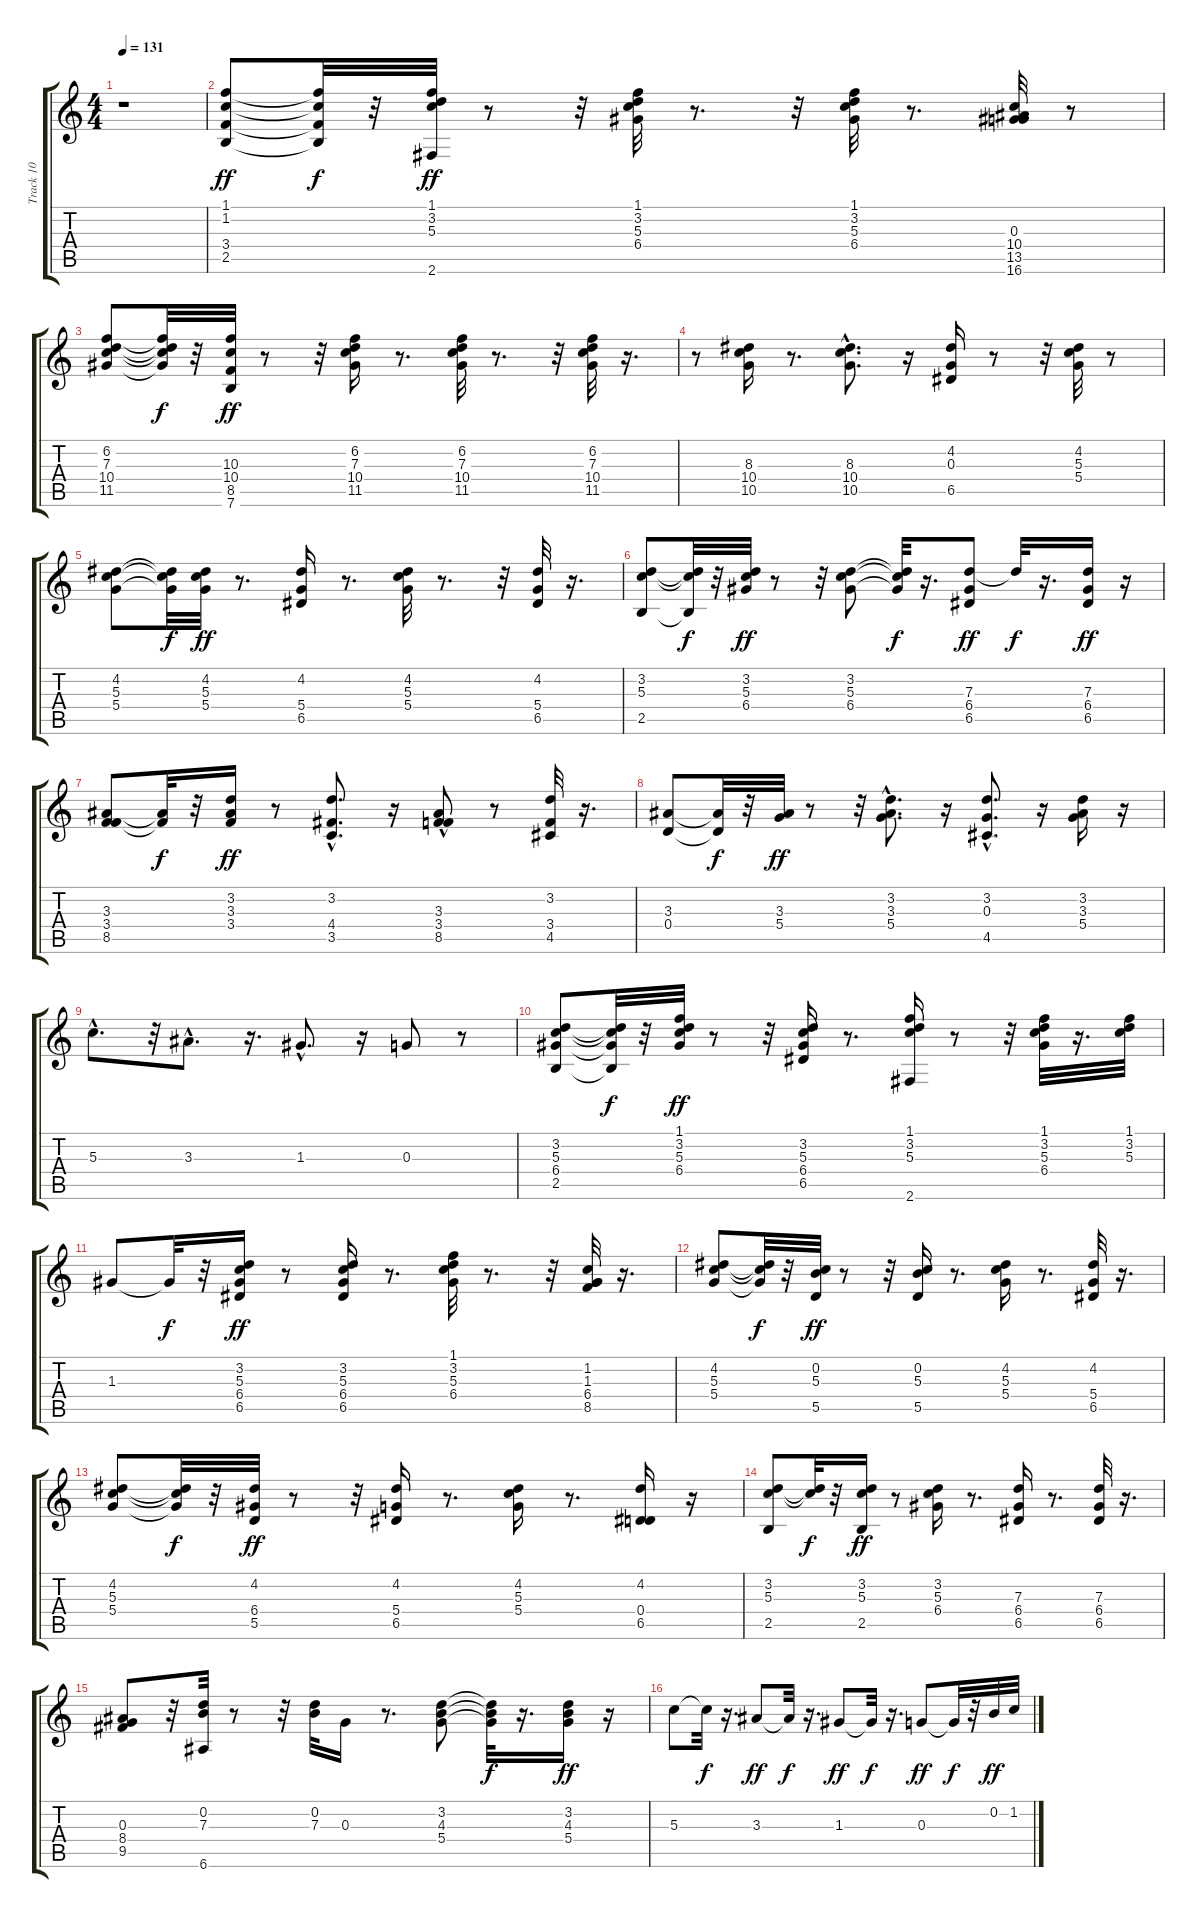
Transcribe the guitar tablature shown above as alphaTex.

\track ("Track 10" "Track 10") {instrument acousticguitarsteel}
\staff {score tabs}
\tuning (E4 B3 G3 D3 A2 E2) {hide}
\ts (4 4)
\tempo 131
\clef g2
\ks c
r.1{dy ff} |
(1.1 1.2 3.4 2.5).8 (1.1{t} 1.2{t} 3.4{t} 2.5{t}).32{dy f} r.32 (1.1 3.2 5.3 2.6).32{dy ff} r.8 r.32 (1.1 3.2 5.3 6.4).32 r.8{d} r.32 (1.1 3.2 5.3 6.4).32 r.8{d} (0.3 10.4 13.5 16.6).32 r.8 |
(6.2 7.3 10.4 11.5).8 (6.2{t} 7.3{t} 10.4{t} 11.5{t}).32{dy f} r.32 (10.3 10.4 8.5 7.6).32{dy ff} r.8 r.32 (6.2 7.3 10.4 11.5).16 r.8{d} (6.2 7.3 10.4 11.5).32 r.8{d} r.32 (6.2 7.3 10.4 11.5).32 r.16{d} |
r.8 (8.3 10.4 10.5).16 r.8{d} (8.3{hac} 10.4{hac} 10.5{hac}).8{d} r.16 (4.2 0.3 6.5).16 r.8 r.32 (4.2 5.3 5.4).32 r.8 |
(4.2 5.3 5.4).8 (4.2{t} 5.3{t} 5.4{t}).32{dy f} (4.2 5.3 5.4).32{dy ff} r.8{d} (4.2 5.4 6.5).16 r.8{d} (4.2 5.3 5.4).32 r.8{d} r.32 (4.2 5.4 6.5).32 r.16{d} |
(3.2 5.3 2.5).8 (3.2{t} 5.3{t} 2.5{t}).32{dy f} r.32 (3.2 5.3 6.4).32{dy ff} r.8 r.32 (3.2 5.3 6.4).8 (3.2{t} 5.3{t} 6.4{t}).32{dy f} r.16{d} (7.3 6.4 6.5).8{dy ff} 7.3{t}.32{dy f} r.16{d} (7.3 6.4 6.5).16{dy ff} r.16 |
(3.3 3.4 8.5).8 (3.3{t} 3.4{t}).32{dy f} r.32 (3.2 3.3 3.4).16{dy ff} r.8 (3.2{hac} 4.4 3.5).8{d} r.16 (3.3{hac} 3.4 8.5).8 r.8 (3.2 3.4 4.5).32 r.16{d} |
(3.3 0.4).8 (3.3{t} 0.4{t}).32{dy f} r.32 (3.3 5.4).32{dy ff} r.8 r.32 (3.2{hac} 3.3{hac} 5.4{hac}).8{d} r.16 (3.2{hac} 0.3{hac} 4.5{hac}).8{d} r.16 (3.2 3.3 5.4).16 r.16 |
5.3{hac}.8{d} r.32 3.3{hac}.8{d} r.16{d} 1.3{hac}.8{d} r.16 0.3.8 r.8 |
(3.2 5.3 6.4 2.5).8 (3.2{t} 5.3{t} 6.4{t} 2.5{t}).32{dy f} r.32 (1.1 3.2 5.3 6.4).32{dy ff} r.8 r.32 (3.2 5.3 6.4 6.5).16 r.8{d} (1.1 3.2 5.3 2.6).16 r.8 r.32 (1.1 3.2 5.3 6.4).32 r.16{d} (1.1 3.2 5.3).32 |
1.3.8 1.3{t}.32{dy f} r.32 (3.2 5.3 6.4 6.5).16{dy ff} r.8 (3.2 5.3 6.4 6.5).16 r.8{d} (1.1 3.2 5.3 6.4).32 r.8{d} r.32 (1.2 1.3 6.4 8.5).32 r.16{d} |
(4.2 5.3 5.4).8 (4.2{t} 5.3{t} 5.4{t}).32{dy f} r.32 (0.2 5.3 5.5).32{dy ff} r.8 r.32 (0.2 5.3 5.5).16 r.8{d} (4.2 5.3 5.4).16 r.8{d} (4.2 5.4 6.5).32 r.16{d} |
(4.2 5.3 5.4).8 (4.2{t} 5.3{t} 5.4{t}).32{dy f} r.32 (4.2 6.4 5.5).32{dy ff} r.8 r.32 (4.2 5.4 6.5).16 r.8{d} (4.2 5.3 5.4).16 r.8{d} (4.2 0.4 6.5).16 r.16 |
(3.2 5.3 2.5).8 (3.2{t} 5.3{t}).32{dy f} r.32 (3.2 5.3 2.5).16{dy ff} r.8 (3.2 5.3 6.4).16 r.8{d} (7.3 6.4 6.5).16 r.8{d} (7.3 6.4 6.5).32 r.16{d} |
(0.3 8.4 9.5).8 r.32 (0.2 7.3 6.6).32 r.8 r.32 (0.2 7.3).32 0.3.16 r.8{d} (3.2 4.3 5.4).8 (3.2{t} 4.3{t} 5.4{t}).32{dy f} r.16{d} (3.2 4.3 5.4).16{dy ff} r.16 |
5.3.8 5.3{t}.32{dy f} r.16{d} 3.3.8{dy ff} 3.3{t}.32{dy f} r.16{d} 1.3.8{dy ff} 1.3{t}.32{dy f} r.16{d} 0.3.8{dy ff} 0.3{t}.32{dy f} r.32 0.2.32{dy ff} 1.2.32
